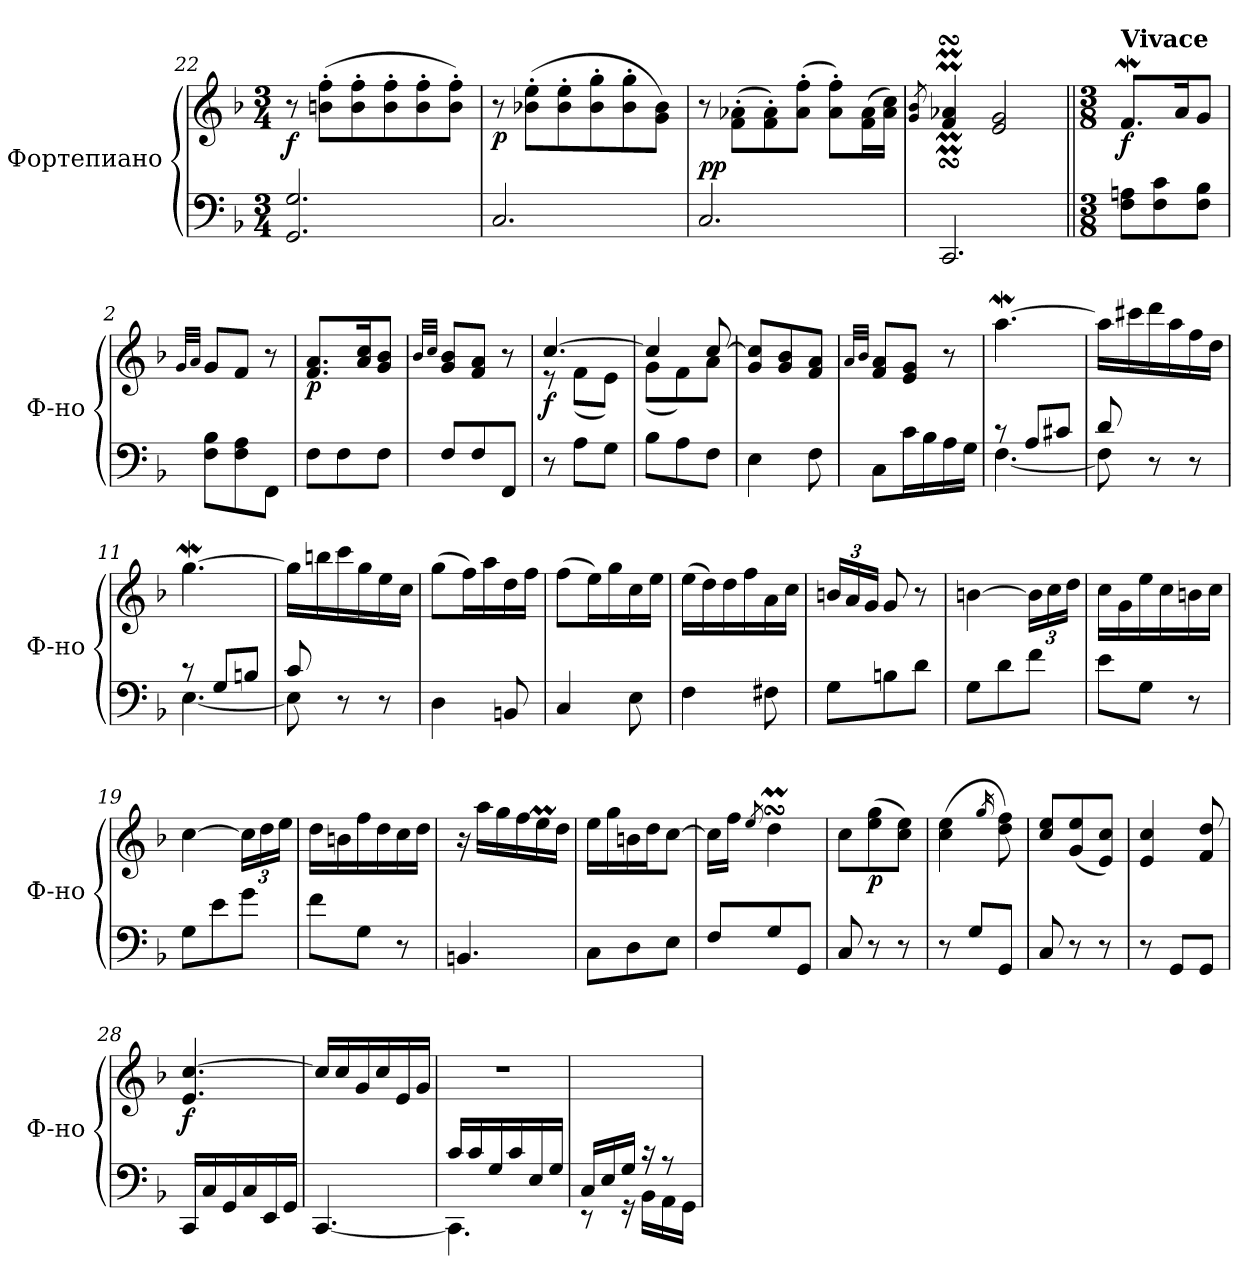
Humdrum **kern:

**kern	**kern	**dynam
*part1	*part1	*part1
*staff2	*staff1	*staff1/2
*I"Фортепиано	*	*
*I'Ф-но	*	*
!!LO:LB:g=z
*clefF4	*clefG2	*
*k[b-]	*k[b-]	*
*M3/4	*M3/4	*
=22	=22	=22
!	!	!LO:DY:b
2.GG/ 2.G/	8r	f
.	(>8bn\' 8ff\'L	.
.	8b\' 8ff\'	.
.	8b\' 8ff\'	.
.	8b\' 8ff\'	.
.	8b\' 8ff\'J)	.
=23	=23	=23
!	!	!LO:DY:b
2.C/	8r	p
.	(>8b-X\' 8ee\'L	.
.	8b-\' 8ee\'	.
.	8b-\' 8gg\'	.
.	8b-\' 8gg\'	.
.	8g\ 8b-\J)	.
=24	=24	=24
!	!	!LO:DY:a=2
2.C/	8r	pp
.	(>8f\' 8a-X\'L	.
.	8f\' 8a-\')	.
.	(>8a-\' 8ff\'J	.
.	8a-\' 8ff\'L)	.
.	(>16f\ 16a-\L	.
.	16a-\ 16cc\JJ)	.
=25	=25	=25
.	8qg/ 8qb-/	.
2.CC/	4f/MsSSS 4a-X/MsSSS	.
.	2e/ 2g/	.
!!LO:PB:g=z
=1||	=1||	=1||
*M3/8	*M3/8	*
!	!LO:TX:a:B:t=Vivace	!
!	!	!LO:DY:b
8F\ 8An\L	8.fw/L	f
8F\ 8c\	.	.
.	16a/K	.
8F\ 8B-\J	8g/J	.
=2	=2	=2
.	32qg/LLL	.
.	32qa/JJJ	.
8F\ 8B-\L	8g/L	.
8F\ 8A\	8f/J	.
8FF\J	8r	.
=3	=3	=3
!	!	!LO:DY:b
8F\L	8.f/ 8.a/L	p
8F\	.	.
.	16a/ 16cc/K	.
8F\J	8g/ 8b-/J	.
=4	=4	=4
.	32qb-/LLL	.
.	32qcc/JJJ	.
8F/L	8g/ 8b-/L	.
8F/	8f/ 8a/J	.
8FF/J	8r	.
=5	=5	=5
*	*^	*
!	!	!	!LO:DY:b
8r	[4.cc/	8r	f
8A\L	.	(<8f\L	.
8G\J	.	8e\J)	.
=6	=6	=6	=6
8B-\L	4cc/]	(<8g\L	.
8A\	.	8f\)	.
8F\J	[8cc/	8a\J	.
*	*v	*v	*
=7	=7	=7
4E\	8g/ 8cc/]L	.
.	8g/ 8b-/	.
8F\	8f/ 8a/J	.
=8	=8	=8
.	32qa/LLL	.
.	32qb-/JJJ	.
8C\L	8f/ 8a/L	.
16c\L	8e/ 8g/J	.
16B-\	.	.
16A\	8r	.
16G\JJ	.	.
!!LO:LB:g=z
=9	=9	=9
*^	*	*
8r	[4.F\	[4.aaW\	.
8A/L	.	.	.
8c#X/J	.	.	.
=10	=10	=10	=10
8d/	8F\]	16aa\LL]	.
.	.	16ccc#X\	.
8r	4ryy	16ddd\	.
.	.	16aa\	.
8r	.	16ff\	.
.	.	16dd\JJ	.
=11	=11	=11	=11
8r	[4.E\	[4.ggW\	.
8G/L	.	.	.
8Bn/J	.	.	.
=12	=12	=12	=12
8c/	8E\]	16gg\LL]	.
.	.	16bbn\	.
8r	4ryy	16ccc\	.
.	.	16gg\	.
8r	.	16ee\	.
.	.	16cc\JJ	.
*v	*v	*	*
=13	=13	=13
4D\	(>8gg\L	.
.	16ff\L)	.
.	16aa\	.
8BBn/	16dd\	.
.	16ff\JJ	.
=14	=14	=14
4C/	(>8ff\L	.
.	16ee\L)	.
.	16gg\	.
8E\	16cc\	.
.	16ee\JJ	.
=15	=15	=15
4F\	(>16ee\LL	.
.	16dd\)	.
.	16dd\	.
.	16ff\	.
8F#X\	16a\	.
.	16cc\JJ	.
!!LO:LB:g=z
=16	=16	=16
*	*Xbrackettup	*
8G\L	24bn/LL	.
.	24a/	.
.	24g/JJ	.
8Bn\	8g/	.
8d\J	8r	.
=17	=17	=17
8G\L	[4bn\	.
8d\	.	.
8f\J	24b\LL]	.
.	24cc\	.
.	24dd\JJ	.
=18	=18	=18
8e\L	16cc\LL	.
.	16g\	.
8G\J	16ee\	.
.	16cc\	.
8r	16bn\	.
.	16cc\JJ	.
=19	=19	=19
8G\L	[4cc\	.
8e\	.	.
8g\J	24cc\LL]	.
.	24dd\	.
.	24ee\JJ	.
=20	=20	=20
8f\L	16dd\LL	.
.	16bn\	.
8G\J	16ff\	.
.	16dd\	.
8r	16cc\	.
.	16dd\JJ	.
=21	=21	=21
4.BBn/	16r	.
.	16aa\LL	.
.	16gg\	.
.	16ff\	.
.	16eem\	.
.	16dd\JJ	.
=22	=22	=22
8C\L	16ee\LL	.
.	16gg\	.
8D\	16bn\	.
.	16dd\J	.
8E\J	[8cc\J	.
!!LO:LB:g=z
=23	=23	=23
8F/L	16cc\LL]	.
.	16ff\JJ	.
.	8qee/	.
8G/	4ddMsSSS\	.
8GG/J	.	.
=24	=24	=24
8C/	8cc\L	.
!	!	!LO:DY:b
8r	(>8ee\ 8gg\	p
8r	8cc\ 8ee\J)	.
=25	=25	=25
8r	(>4cc\ 4ee\	.
8G/L	.	.
.	16qgg/	.
8GG/J	8dd\ 8ff\)	.
=26	=26	=26
8C/	8cc/ 8ee/L	.
8r	(<8g/ 8ee/	.
8r	8e/ 8cc/J)	.
=27	=27	=27
8r	4e/ 4cc/	.
8GG/L	.	.
8GG/J	8f/ 8dd/	.
=28	=28	=28
!	!	!LO:DY:b
16CC/LL	4.e/ [4.cc/	f
16C/	.	.
16GG/	.	.
16C/	.	.
16EE/	.	.
16GG/JJ	.	.
=29	=29	=29
[4.CC/	16cc/LL]	.
.	16cc/	.
.	16g/	.
.	16cc/	.
.	16e/	.
.	16g/JJ	.
=30	=30	=30
*^	*	*
4.CC\]	16c/LL	4.r	.
.	16c/	.	.
.	16G/	.	.
.	16c/	.	.
.	16E/	.	.
.	16G/JJ	.	.
!!LO:LB:g=z
=31	=31	=31	=31
16C/LL	8r	4.ryy	.
16E/	.	.	.
16G/JJ	16r	.	.
16r	16BB-\LL	.	.
8r	16AA\	.	.
.	16GG\JJ	.	.
*v	*v	*	*
=	=	=
*-	*-	*-
